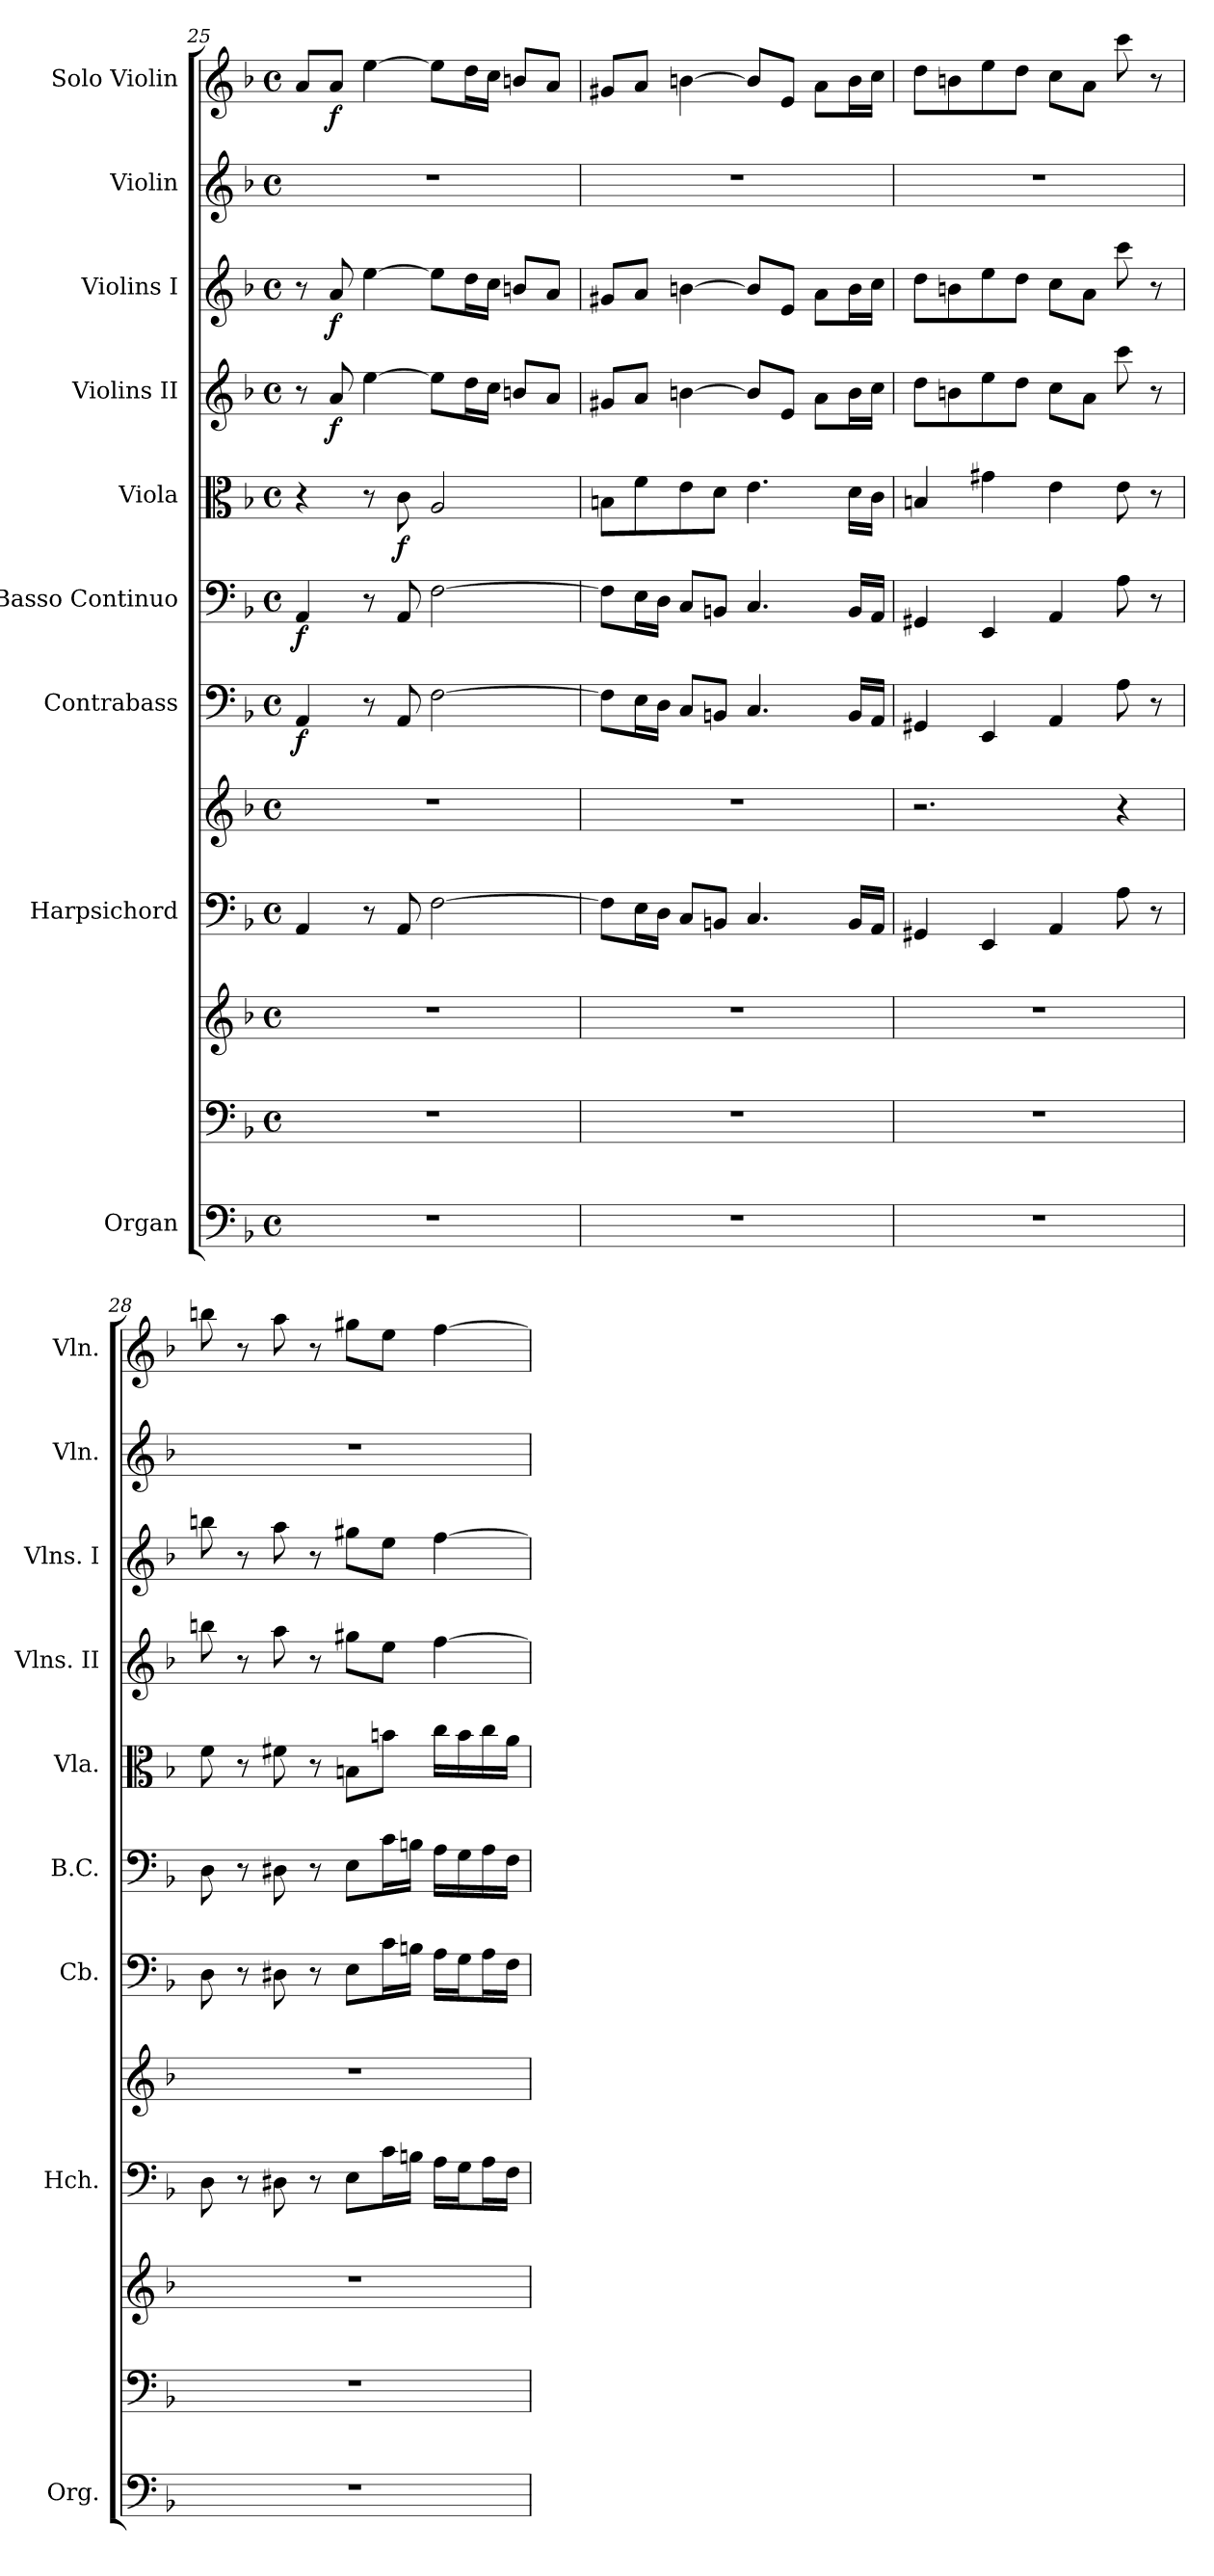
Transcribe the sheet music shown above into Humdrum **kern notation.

**kern	**kern	**kern	**kern	**kern	**kern	**dynam	**kern	**dynam	**kern	**dynam	**kern	**dynam	**kern	**dynam	**kern	**kern	**dynam
*part9	*part9	*part9	*part8	*part8	*part7	*part7	*part6	*part6	*part5	*part5	*part4	*part4	*part3	*part3	*part2	*part1	*part1
*staff12	*staff11	*staff10	*staff9	*staff8	*staff7	*staff7	*staff6	*staff6	*staff5	*staff5	*staff4	*staff4	*staff3	*staff3	*staff2	*staff1	*staff1
*I"Organ	*	*	*I"Harpsichord	*	*I"Contrabass	*	*I"Basso Continuo	*	*I"Viola	*	*I"Violins II	*	*I"Violins I	*	*I"Violin	*I"Solo Violin	*
*I'Org.	*	*	*I'Hch.	*	*I'Cb.	*	*I'B.C.	*	*I'Vla.	*	*I'Vlns. II	*	*I'Vlns. I	*	*I'Vln.	*I'Vln.	*
*clefF4	*clefF4	*clefG2	*clefF4	*clefG2	*clefF4	*	*clefF4	*	*clefC3	*	*clefG2	*	*clefG2	*	*clefG2	*clefG2	*
*	*	*	*	*	*ITrd7c12	*	*	*	*	*	*	*	*	*	*	*	*
*k[b-]	*k[b-]	*k[b-]	*k[b-]	*k[b-]	*k[b-]	*	*k[b-]	*	*k[b-]	*	*k[b-]	*	*k[b-]	*	*k[b-]	*k[b-]	*
*M4/4	*M4/4	*M4/4	*M4/4	*M4/4	*M4/4	*	*M4/4	*	*M4/4	*	*M4/4	*	*M4/4	*	*M4/4	*M4/4	*
*met(c)	*met(c)	*met(c)	*met(c)	*met(c)	*met(c)	*	*met(c)	*	*met(c)	*	*met(c)	*	*met(c)	*	*met(c)	*met(c)	*
=25	=25	=25	=25	=25	=25	=25	=25	=25	=25	=25	=25	=25	=25	=25	=25	=25	=25
!	!	!	!	!	!	!LO:DY:b	!	!LO:DY:b	!	!	!	!	!	!	!	!	!
1r	1r	1r	4AA/	1r	4AAA/	f	4AA/	f	4r	.	8r	.	8r	.	1r	8a/L	.
!	!	!	!	!	!	!	!	!	!	!	!	!LO:DY:b	!	!LO:DY:b	!	!	!LO:DY:b
.	.	.	.	.	.	.	.	.	.	.	8a/	f	8a/	f	.	8a/J	f
.	.	.	8r	.	8r	.	8r	.	8r	.	[4ee\	.	[4ee\	.	.	[4ee\	.
!	!	!	!	!	!	!	!	!	!	!LO:DY:b	!	!	!	!	!	!	!
.	.	.	8AA/	.	8AAA/	.	8AA/	.	8c\	f	.	.	.	.	.	.	.
.	.	.	[2F\	.	[2FF\	.	[2F\	.	2A/	.	8ee\L]	.	8ee\L]	.	.	8ee\L]	.
.	.	.	.	.	.	.	.	.	.	.	16dd\L	.	16dd\L	.	.	16dd\L	.
.	.	.	.	.	.	.	.	.	.	.	16cc\JJ	.	16cc\JJ	.	.	16cc\JJ	.
.	.	.	.	.	.	.	.	.	.	.	8bn/L	.	8bn/L	.	.	8bn/L	.
.	.	.	.	.	.	.	.	.	.	.	8a/J	.	8a/J	.	.	8a/J	.
=26	=26	=26	=26	=26	=26	=26	=26	=26	=26	=26	=26	=26	=26	=26	=26	=26	=26
1r	1r	1r	8F\L]	1r	8FF\L]	.	8F\L]	.	8Bn\L	.	8g#X/L	.	8g#X/L	.	1r	8g#X/L	.
.	.	.	16E\L	.	16EE\L	.	16E\L	.	8f\	.	8a/J	.	8a/J	.	.	8a/J	.
.	.	.	16D\JJ	.	16DD\JJ	.	16D\JJ	.	.	.	.	.	.	.	.	.	.
.	.	.	8C/L	.	8CC/L	.	8C/L	.	8e\	.	[4bn\	.	[4bn\	.	.	[4bn\	.
.	.	.	8BBn/J	.	8BBBn/J	.	8BBn/J	.	8d\J	.	.	.	.	.	.	.	.
.	.	.	4.C/	.	4.CC/	.	4.C/	.	4.e\	.	8b/L]	.	8b/L]	.	.	8b/L]	.
.	.	.	.	.	.	.	.	.	.	.	8e/J	.	8e/J	.	.	8e/J	.
.	.	.	.	.	.	.	.	.	.	.	8a\L	.	8a\L	.	.	8a\L	.
.	.	.	16BB/LL	.	16BBB/LL	.	16BB/LL	.	16d\LL	.	16b\L	.	16b\L	.	.	16b\L	.
.	.	.	16AA/JJ	.	16AAA/JJ	.	16AA/JJ	.	16c\JJ	.	16cc\JJ	.	16cc\JJ	.	.	16cc\JJ	.
!!LO:LB:g=z
=27	=27	=27	=27	=27	=27	=27	=27	=27	=27	=27	=27	=27	=27	=27	=27	=27	=27
1r	1r	1r	4GG#X/	2.r	4GGG#X/	.	4GG#X/	.	4Bn/	.	8dd\L	.	8dd\L	.	1r	8dd\L	.
.	.	.	.	.	.	.	.	.	.	.	8bn\	.	8bn\	.	.	8bn\	.
.	.	.	4EE/	.	4EEE/	.	4EE/	.	4g#X\	.	8ee\	.	8ee\	.	.	8ee\	.
.	.	.	.	.	.	.	.	.	.	.	8dd\J	.	8dd\J	.	.	8dd\J	.
.	.	.	4AA/	.	4AAA/	.	4AA/	.	4e\	.	8cc\L	.	8cc\L	.	.	8cc\L	.
.	.	.	.	.	.	.	.	.	.	.	8a\J	.	8a\J	.	.	8a\J	.
.	.	.	8A\	4r	8AA\	.	8A\	.	8e\	.	8ccc\	.	8ccc\	.	.	8ccc\	.
.	.	.	8r	.	8r	.	8r	.	8r	.	8r	.	8r	.	.	8r	.
=28	=28	=28	=28	=28	=28	=28	=28	=28	=28	=28	=28	=28	=28	=28	=28	=28	=28
1r	1r	1r	8D\	1r	8DD\	.	8D\	.	8f\	.	8bbn\	.	8bbn\	.	1r	8bbn\	.
.	.	.	8r	.	8r	.	8r	.	8r	.	8r	.	8r	.	.	8r	.
.	.	.	8D#X\	.	8DD#X\	.	8D#X\	.	8f#X\	.	8aa\	.	8aa\	.	.	8aa\	.
.	.	.	8r	.	8r	.	8r	.	8r	.	8r	.	8r	.	.	8r	.
.	.	.	8E\L	.	8EE\L	.	8E\L	.	8Bn\L	.	8gg#X\L	.	8gg#X\L	.	.	8gg#X\L	.
.	.	.	16c\L	.	16C\L	.	16c\L	.	8bn\J	.	8ee\J	.	8ee\J	.	.	8ee\J	.
.	.	.	16Bn\JJ	.	16BBn\JJ	.	16Bn\JJ	.	.	.	.	.	.	.	.	.	.
.	.	.	16A\LL	.	16AA\LL	.	16A\LL	.	16cc\LL	.	[4ff\	.	[4ff\	.	.	[4ff\	.
.	.	.	16G\J	.	16GG\J	.	16G\	.	16b\	.	.	.	.	.	.	.	.
.	.	.	16A\L	.	16AA\L	.	16A\	.	16cc\	.	.	.	.	.	.	.	.
.	.	.	16F\JJ	.	16FF\JJ	.	16F\JJ	.	16a\JJ	.	.	.	.	.	.	.	.
=	=	=	=	=	=	=	=	=	=	=	=	=	=	=	=	=	=
*-	*-	*-	*-	*-	*-	*-	*-	*-	*-	*-	*-	*-	*-	*-	*-	*-	*-
